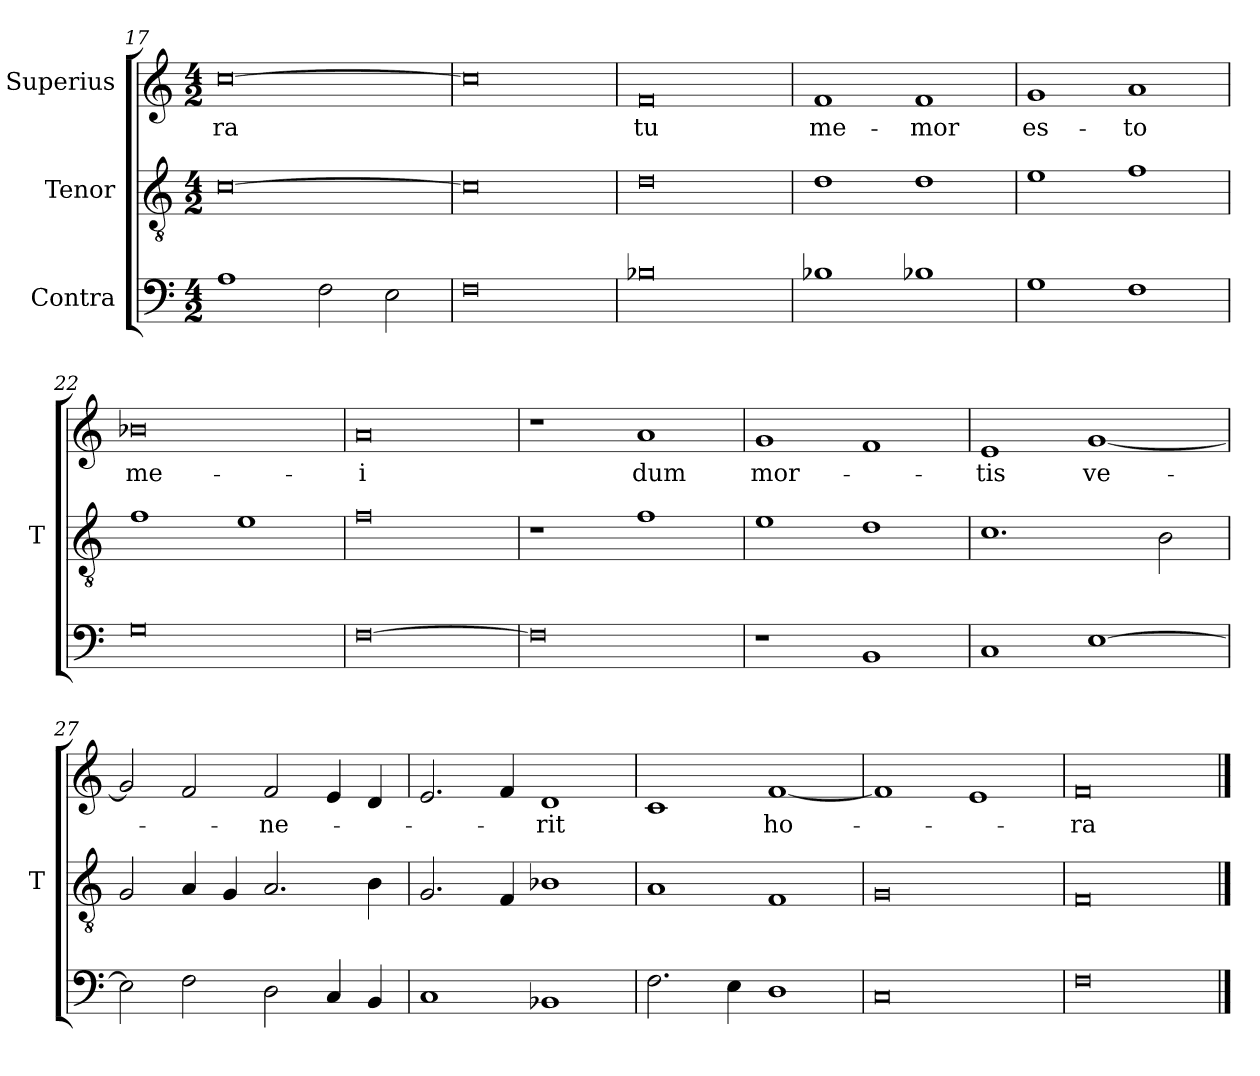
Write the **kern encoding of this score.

**kern	**kern	**kern	**text
*part3	*part2	*part1	*part1
*staff3	*staff2	*staff1	*staff1
*I"Contra	*I"Tenor	*I"Superius	*
*	*I'T	*	*
*clefF4	*clefGv2	*clefG2	*
*M4/2	*M4/2	*M4/2	*
=17	=17	=17	=17
1A	[0c	[0cc	-ra
2F	.	.	.
2E	.	.	.
=18	=18	=18	=18
0F	0c]	0cc]	.
=19	=19	=19	=19
0B-X	0d	0f	-tu
=20	=20	=20	=20
1B-X	1d	1f	me-
1B-X	1d	1f	-mor
=21	=21	=21	=21
1G	1e	1g	es-
1F	1f	1a	-to
=22	=22	=22	=22
0G	1f	0b-X	me-
.	1e	.	.
=23	=23	=23	=23
[0F	0f	0a	-i
=24	=24	=24	=24
0F]	1r	1r	.
.	1f	1a	-dum
=25	=25	=25	=25
1r	1e	1g	mor-
1BB	1d	1f	.
=26	=26	=26	=26
1C	1.c	1e	-tis
[1E	.	[1g	ve-
.	2B	.	.
=27	=27	=27	=27
2E]	2G	2g]	.
2F	4A	2f	.
.	4G	.	.
2D	2.A	2f	-ne-
4C	.	4e	.
4BB	4B	4d	.
=28	=28	=28	=28
1C	2.G	2.e	.
.	4F	4f	.
1BB-X	1B-X	1d	-rit
=29	=29	=29	=29
2.F	1A	1c	.
4E	.	.	.
1D	1F	[1f	ho-
=30	=30	=30	=30
0C	0G	1f]	.
.	.	1e	.
=31	=31	=31	=31
0F	0F	0f	-ra
==	==	==	==
*-	*-	*-	*-
